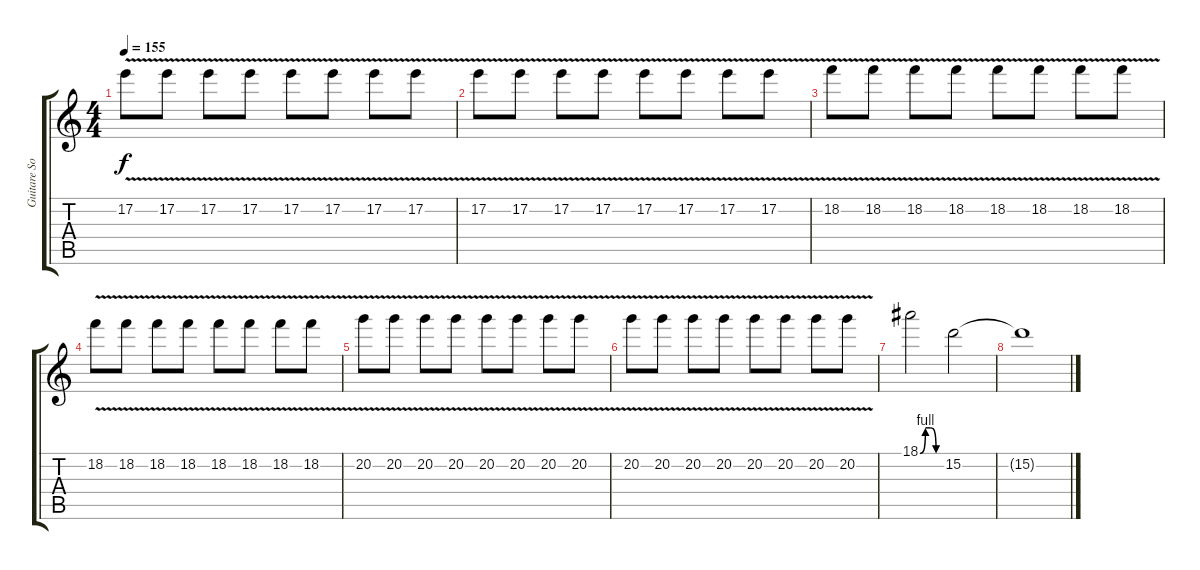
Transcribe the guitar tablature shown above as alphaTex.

\track ("Guitare Solo 2" "Guitare So") {instrument distortionguitar}
\staff {score tabs}
\tuning (E4 B3 G3 D3 A2 E2) {hide}
\ts (4 4)
\tempo 155
\clef g2
\ks c
17.2{v}.8{dy f} 17.2{v}.8 17.2{v}.8 17.2{v}.8 17.2{v}.8 17.2{v}.8 17.2{v}.8 17.2{v}.8 |
17.2{v}.8 17.2{v}.8 17.2{v}.8 17.2{v}.8 17.2{v}.8 17.2{v}.8 17.2{v}.8 17.2{v}.8 |
18.2{v}.8 18.2{v}.8 18.2{v}.8 18.2{v}.8 18.2{v}.8 18.2{v}.8 18.2{v}.8 18.2{v}.8 |
18.2{v}.8 18.2{v}.8 18.2{v}.8 18.2{v}.8 18.2{v}.8 18.2{v}.8 18.2{v}.8 18.2{v}.8 |
20.2{v}.8 20.2{v}.8 20.2{v}.8 20.2{v}.8 20.2{v}.8 20.2{v}.8 20.2{v}.8 20.2{v}.8 |
20.2{v}.8 20.2{v}.8 20.2{v}.8 20.2{v}.8 20.2{v}.8 20.2{v}.8 20.2{v}.8 20.2{v}.8 |
18.1{be (custom 0 0 15 4 30 4 45 0 60 0)}.2 15.2.2 |
15.2{t}.1
